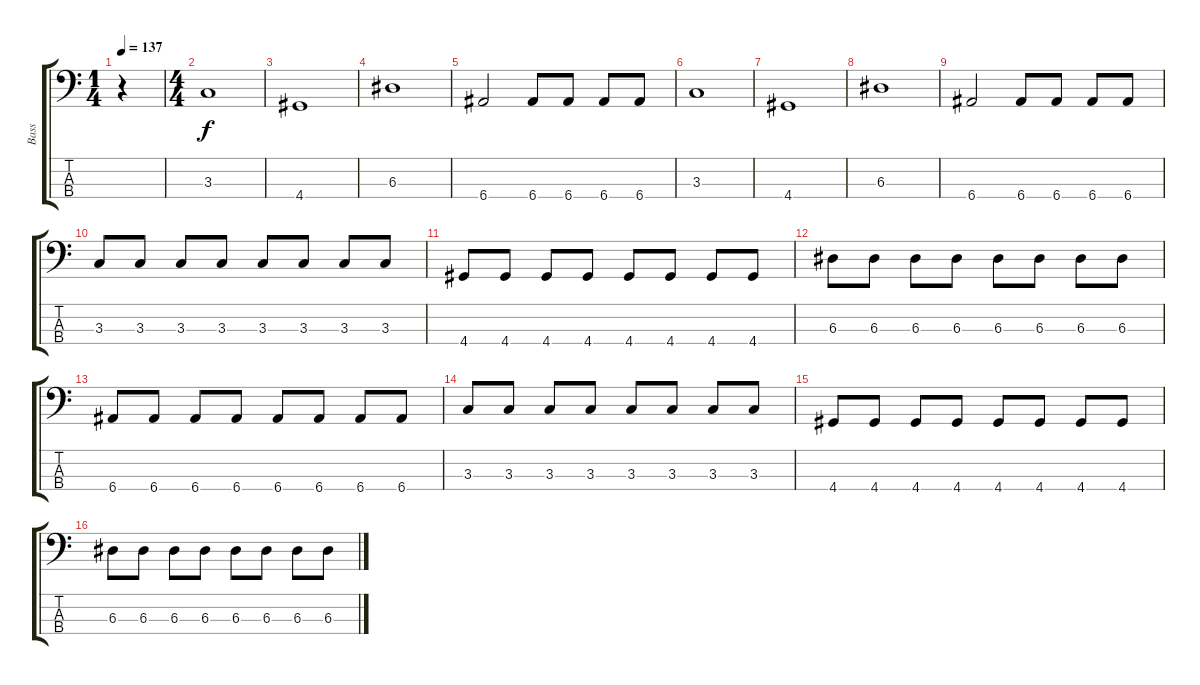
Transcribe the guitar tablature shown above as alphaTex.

\track ("Bass" "Bass") {instrument electricbasspick}
\staff {score tabs}
\tuning (G2 D2 A1 E1) {hide}
\ts (1 4)
\tempo 137
\clef f4
\ks c
r.4{dy f instrument electricbasspick} |
\ts (4 4)
3.3.1 |
4.4.1 |
6.3.1 |
6.4.2 6.4.8 6.4.8 6.4.8 6.4.8 |
3.3.1 |
4.4.1 |
6.3.1 |
6.4.2 6.4.8 6.4.8 6.4.8 6.4.8 |
3.3.8 3.3.8 3.3.8 3.3.8 3.3.8 3.3.8 3.3.8 3.3.8 |
4.4.8 4.4.8 4.4.8 4.4.8 4.4.8 4.4.8 4.4.8 4.4.8 |
6.3.8 6.3.8 6.3.8 6.3.8 6.3.8 6.3.8 6.3.8 6.3.8 |
6.4.8 6.4.8 6.4.8 6.4.8 6.4.8 6.4.8 6.4.8 6.4.8 |
3.3.8 3.3.8 3.3.8 3.3.8 3.3.8 3.3.8 3.3.8 3.3.8 |
4.4.8 4.4.8 4.4.8 4.4.8 4.4.8 4.4.8 4.4.8 4.4.8 |
6.3.8 6.3.8 6.3.8 6.3.8 6.3.8 6.3.8 6.3.8 6.3.8
